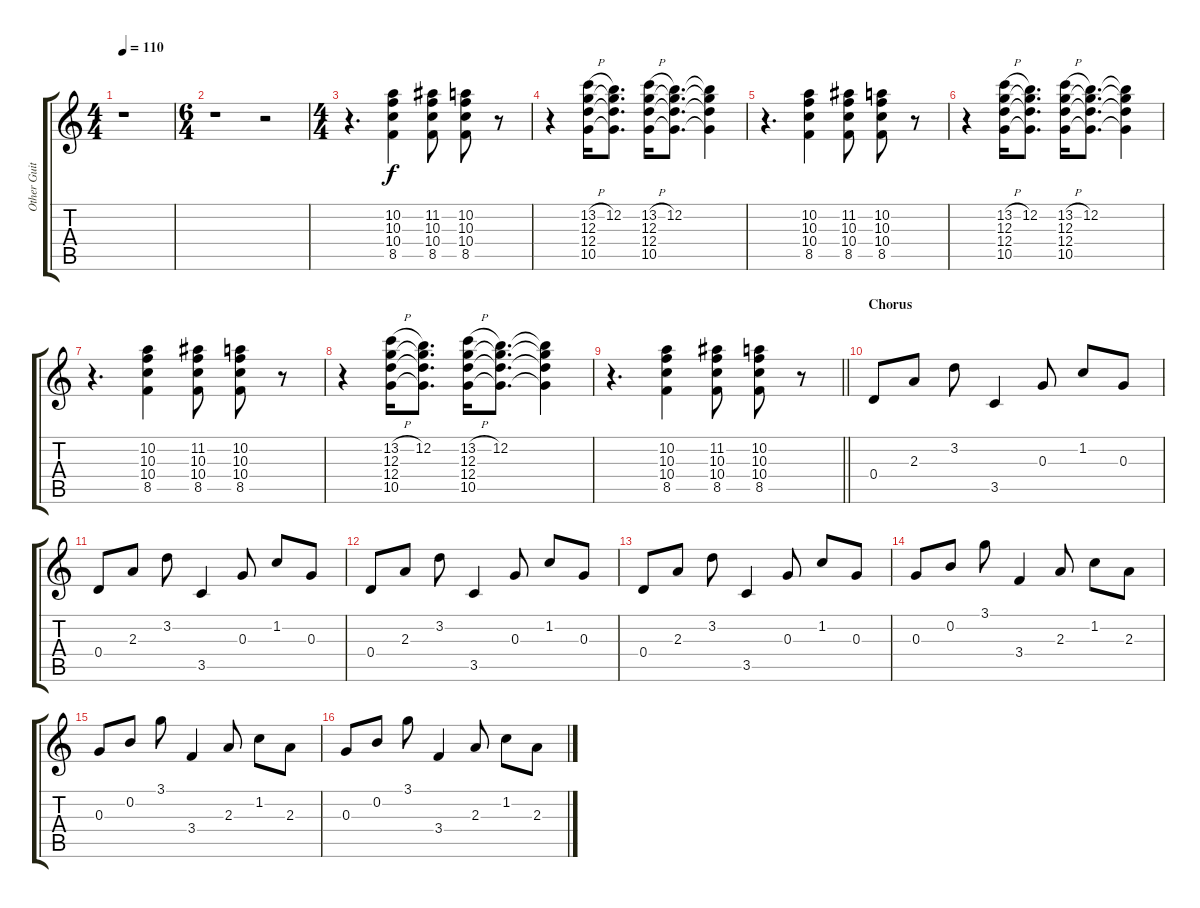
\track ("Other Guitars" "Other Guit") {instrument electricguitarclean}
\staff {score tabs}
\tuning (E4 B3 G3 D3 A2 E2) {hide}
\ts (4 4)
\tempo 110
\clef g2
\ks c
r.1{dy f} |
\ts (6 4)
r.1 r.2 |
\ts (4 4)
r.4{d} (10.2 10.3 10.4 8.5).4 (11.2 10.3 10.4 8.5).8 (10.2 10.3 10.4 8.5).8 r.8 |
r.4 (13.2{h} 12.3 12.4 10.5).16 (12.2 12.3{t} 12.4{t} 10.5{t}).8{d} (13.2{h} 12.3 12.4 10.5).16 (12.2 12.3{t} 12.4{t} 10.5{t}).8{d} (12.2{t} 12.3{t} 12.4{t} 10.5{t}).4 |
r.4{d} (10.2 10.3 10.4 8.5).4 (11.2 10.3 10.4 8.5).8 (10.2 10.3 10.4 8.5).8 r.8 |
r.4 (13.2{h} 12.3 12.4 10.5).16 (12.2 12.3{t} 12.4{t} 10.5{t}).8{d} (13.2{h} 12.3 12.4 10.5).16 (12.2 12.3{t} 12.4{t} 10.5{t}).8{d} (12.2{t} 12.3{t} 12.4{t} 10.5{t}).4 |
r.4{d} (10.2 10.3 10.4 8.5).4 (11.2 10.3 10.4 8.5).8 (10.2 10.3 10.4 8.5).8 r.8 |
r.4 (13.2{h} 12.3 12.4 10.5).16 (12.2 12.3{t} 12.4{t} 10.5{t}).8{d} (13.2{h} 12.3 12.4 10.5).16 (12.2 12.3{t} 12.4{t} 10.5{t}).8{d} (12.2{t} 12.3{t} 12.4{t} 10.5{t}).4 |
\barLineRight lightlight
r.4{d} (10.2 10.3 10.4 8.5).4 (11.2 10.3 10.4 8.5).8 (10.2 10.3 10.4 8.5).8 r.8 |
\section ("" "Chorus")
0.4.8{volume 13 instrument electricguitarclean} 2.3.8 3.2.8 3.5.4 0.3.8 1.2.8 0.3.8 |
0.4.8 2.3.8 3.2.8 3.5.4 0.3.8 1.2.8 0.3.8 |
0.4.8 2.3.8 3.2.8 3.5.4 0.3.8 1.2.8 0.3.8 |
0.4.8 2.3.8 3.2.8 3.5.4 0.3.8 1.2.8 0.3.8 |
0.3.8 0.2.8 3.1.8 3.4.4 2.3.8 1.2.8 2.3.8 |
0.3.8 0.2.8 3.1.8 3.4.4 2.3.8 1.2.8 2.3.8 |
0.3.8 0.2.8 3.1.8 3.4.4 2.3.8 1.2.8 2.3.8
